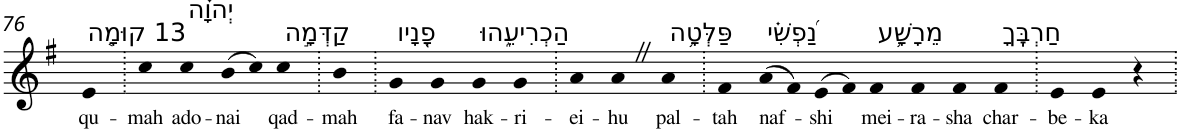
**kern	**text
*part1	*part1
*staff1	*staff1
*I"Piano	*
*I'Pno	*
!!LO:PB:g=z
*clefG2	*
*k[f#]	*
*G:	*
=76	=76
!LO:TX:a:t=13 קוּמָ֤ה	!
!	!LO:LY:b
4e	qu-
=77.	=77.
!	!LO:LY:b
4cc	-mah
!LO:TX:a:t=יְהוָ֗ה	!
!	!LO:LY:b
4cc	ado-
!	!LO:LY:b
(>8b	-nai
8cc)	.
!LO:TX:a:t=קַדְּמָ֣ה	!
!	!LO:LY:b
4cc	qad-
=78.	=78.
!	!LO:LY:b
4b	-mah
=79.	=79.
!LO:TX:a:t=פָ֭נָיו	!
!	!LO:LY:b
4g	fa-
!	!LO:LY:b
4g	-nav
!LO:TX:a:t=הַכְרִיעֵ֑הוּ	!
!	!LO:LY:b
4g	hak-
!	!LO:LY:b
4g	-ri-
=80.	=80.
!	!LO:LY:b
4a	-ei-
!	!LO:LY:b
4aZ	-hu
!LO:TX:a:t=פַּלְּטָ֥ה	!
!	!LO:LY:b
4a	pal-
=81.	=81.
!	!LO:LY:b
4f#	-tah
!LO:TX:a:t=נַ֝פְשִׁ֗י	!
!	!LO:LY:b
(>8a	naf-
8f#)	.
!	!LO:LY:b
(>8e	-shi
8f#)	.
!LO:TX:a:t=מֵרָשָׁ֥ע	!
!	!LO:LY:b
4f#	mei-
!	!LO:LY:b
4f#	-ra-
!	!LO:LY:b
4f#	-sha
!LO:TX:a:t=חַרְבֶּֽךָ	!
!	!LO:LY:b
4f#	char-
=82.	=82.
!	!LO:LY:b
4e	-be-
!	!LO:LY:b
4e	-ka
4r	.
=.	=.
*-	*-
